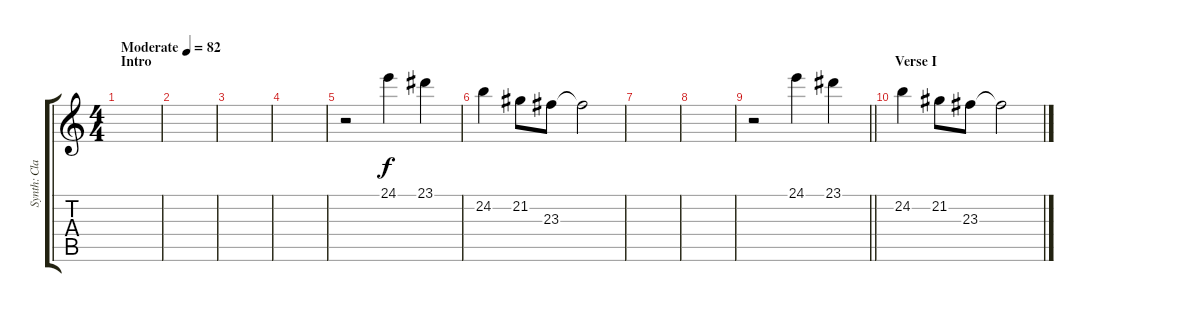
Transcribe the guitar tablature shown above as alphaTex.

\track ("Synth: Clarence" "Synth: Cla") {instrument synthstrings1}
\staff {score tabs}
\tuning (E4 B3 G3 D3 A2 E2) {hide}
\ts (4 4)
\section ("" "Intro")
\tempo (82 "Moderate")
\clef g2
\ks c
|
|
|
|
r.2 24.1.4 23.1.4 |
24.2.4 21.2.8 23.3.8 23.3{t}.2 |
|
|
\barLineRight lightlight
r.2 24.1.4 23.1.4 |
\section ("" "Verse I")
24.2.4 21.2.8 23.3.8 23.3{t}.2
